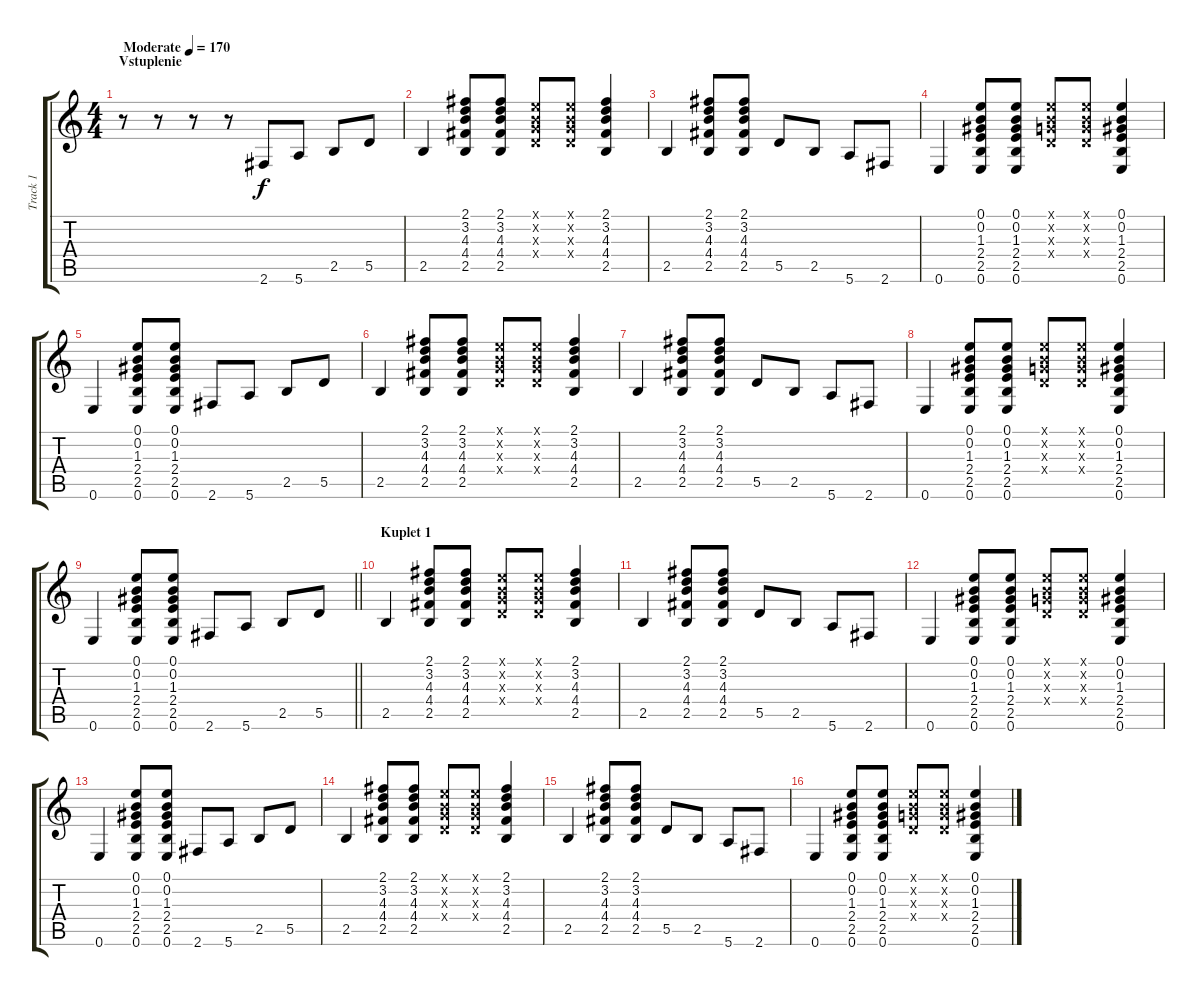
\track ("Track 1" "Track 1") {instrument acousticguitarsteel}
\staff {score tabs}
\tuning (E4 B3 G3 D3 A2 E2) {hide}
\ts (4 4)
\section ("" "Vstuplenie")
\tempo (170 "Moderate")
\clef g2
\ks c
r.8{dy f instrument acousticguitarsteel} r.8 r.8 r.8 2.6.8 5.6.8 2.5.8 5.5.8 |
2.5.4 (2.1 3.2 4.3 4.4 2.5).8 (2.1 3.2 4.3 4.4 2.5).8 (0.1{x} 0.2{x} 0.3{x} 0.4{x}).8 (0.1{x} 0.2{x} 0.3{x} 0.4{x}).8 (2.1 3.2 4.3 4.4 2.5).4 |
2.5.4 (2.1 3.2 4.3 4.4 2.5).8 (2.1 3.2 4.3 4.4 2.5).8 5.5.8 2.5.8 5.6.8 2.6.8 |
0.6.4 (0.1 0.2 1.3 2.4 2.5 0.6).8 (0.1 0.2 1.3 2.4 2.5 0.6).8 (0.1{x} 0.2{x} 0.3{x} 0.4{x}).8 (0.1{x} 0.2{x} 0.3{x} 0.4{x}).8 (0.1 0.2 1.3 2.4 2.5 0.6).4 |
0.6.4 (0.1 0.2 1.3 2.4 2.5 0.6).8 (0.1 0.2 1.3 2.4 2.5 0.6).8 2.6.8 5.6.8 2.5.8 5.5.8 |
2.5.4 (2.1 3.2 4.3 4.4 2.5).8 (2.1 3.2 4.3 4.4 2.5).8 (0.1{x} 0.2{x} 0.3{x} 0.4{x}).8 (0.1{x} 0.2{x} 0.3{x} 0.4{x}).8 (2.1 3.2 4.3 4.4 2.5).4 |
2.5.4 (2.1 3.2 4.3 4.4 2.5).8 (2.1 3.2 4.3 4.4 2.5).8 5.5.8 2.5.8 5.6.8 2.6.8 |
0.6.4 (0.1 0.2 1.3 2.4 2.5 0.6).8 (0.1 0.2 1.3 2.4 2.5 0.6).8 (0.1{x} 0.2{x} 0.3{x} 0.4{x}).8 (0.1{x} 0.2{x} 0.3{x} 0.4{x}).8 (0.1 0.2 1.3 2.4 2.5 0.6).4 |
\barLineRight lightlight
0.6.4 (0.1 0.2 1.3 2.4 2.5 0.6).8 (0.1 0.2 1.3 2.4 2.5 0.6).8 2.6.8 5.6.8 2.5.8 5.5.8 |
\section ("" "Kuplet 1")
2.5.4 (2.1 3.2 4.3 4.4 2.5).8 (2.1 3.2 4.3 4.4 2.5).8 (0.1{x} 0.2{x} 0.3{x} 0.4{x}).8 (0.1{x} 0.2{x} 0.3{x} 0.4{x}).8 (2.1 3.2 4.3 4.4 2.5).4 |
2.5.4 (2.1 3.2 4.3 4.4 2.5).8 (2.1 3.2 4.3 4.4 2.5).8 5.5.8 2.5.8 5.6.8 2.6.8 |
0.6.4 (0.1 0.2 1.3 2.4 2.5 0.6).8 (0.1 0.2 1.3 2.4 2.5 0.6).8 (0.1{x} 0.2{x} 0.3{x} 0.4{x}).8 (0.1{x} 0.2{x} 0.3{x} 0.4{x}).8 (0.1 0.2 1.3 2.4 2.5 0.6).4 |
0.6.4 (0.1 0.2 1.3 2.4 2.5 0.6).8 (0.1 0.2 1.3 2.4 2.5 0.6).8 2.6.8 5.6.8 2.5.8 5.5.8 |
2.5.4 (2.1 3.2 4.3 4.4 2.5).8 (2.1 3.2 4.3 4.4 2.5).8 (0.1{x} 0.2{x} 0.3{x} 0.4{x}).8 (0.1{x} 0.2{x} 0.3{x} 0.4{x}).8 (2.1 3.2 4.3 4.4 2.5).4 |
2.5.4 (2.1 3.2 4.3 4.4 2.5).8 (2.1 3.2 4.3 4.4 2.5).8 5.5.8 2.5.8 5.6.8 2.6.8 |
0.6.4 (0.1 0.2 1.3 2.4 2.5 0.6).8 (0.1 0.2 1.3 2.4 2.5 0.6).8 (0.1{x} 0.2{x} 0.3{x} 0.4{x}).8 (0.1{x} 0.2{x} 0.3{x} 0.4{x}).8 (0.1 0.2 1.3 2.4 2.5 0.6).4
